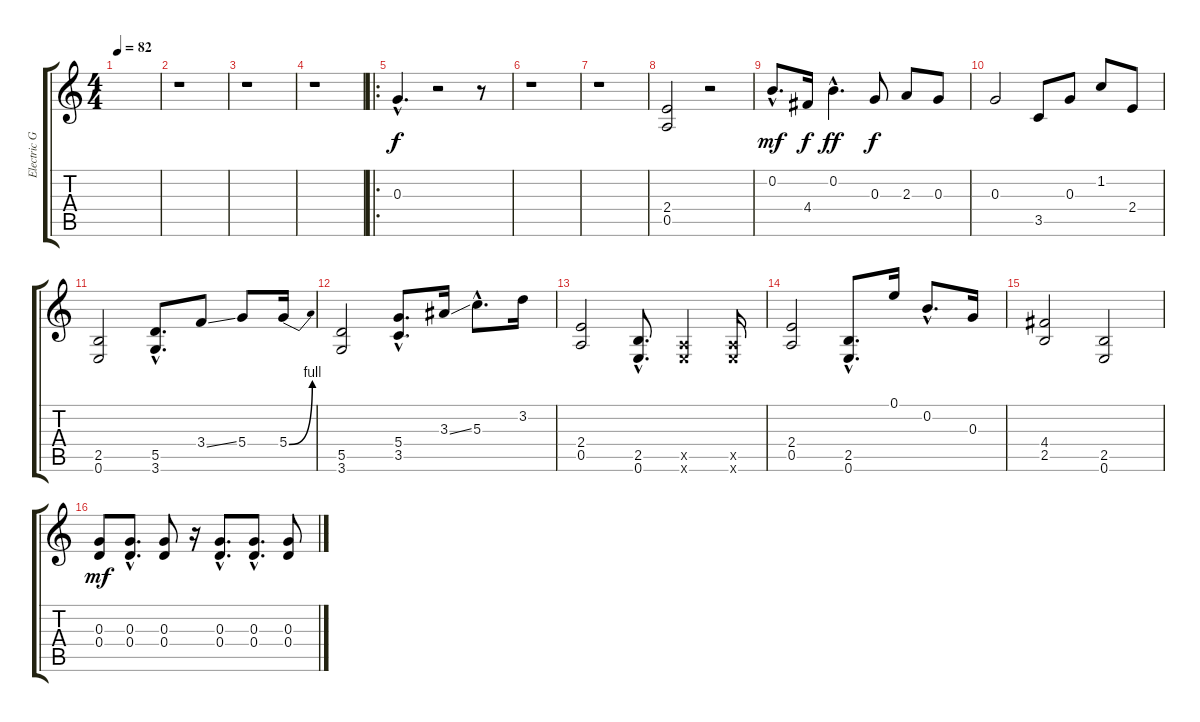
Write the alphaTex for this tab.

\track ("Electric Guitar (clean)" "Electric G") {instrument overdrivenguitar}
\staff {score tabs}
\tuning (E4 B3 G3 D3 A2 E2) {hide}
\ts (4 4)
\tempo 82
\clef g2
\ks c
|
r.1 |
r.1 |
r.1 |
\ro
0.3{hac}.4{d} r.2 r.8 |
r.1 |
r.1 |
(2.4 0.5).2 r.2 |
0.2{hac}.8{d dy mf} 4.4.16{dy f} 0.2{hac}.4{d dy ff} 0.3.8{dy f} 2.3.8 0.3.8 |
0.3.2 3.5.8 0.3.8 1.2.8 2.4.8 |
(2.5 0.6).2 (5.5{hac} 3.6{hac}).8{d} 3.4{ss}.8 5.4.8 5.4{be (bend 0 0 60 4)}.16 |
(5.5 3.6).2 (5.4{hac} 3.5{hac}).8{d} 3.3{ss}.16 5.3{hac}.8{d} 3.2.16 |
(2.4 0.5).2 (2.5{hac} 0.6{hac}).8{d} (0.5{x} 0.6{x}).4 (0.5{x} 0.6{x}).16 |
(2.4 0.5).2 (2.5{hac} 0.6{hac}).8{d} 0.1.16 0.2{hac}.8{d} 0.3.16 |
(4.4 2.5).2 (2.5 0.6).2 |
(0.3 0.4).8{dy mf volume 13} (0.3{hac} 0.4).8{d} (0.3 0.4).8 r.16 (0.3{hac} 0.4{hac}).8{d} (0.3{hac} 0.4{hac}).8{d} (0.3 0.4).8
